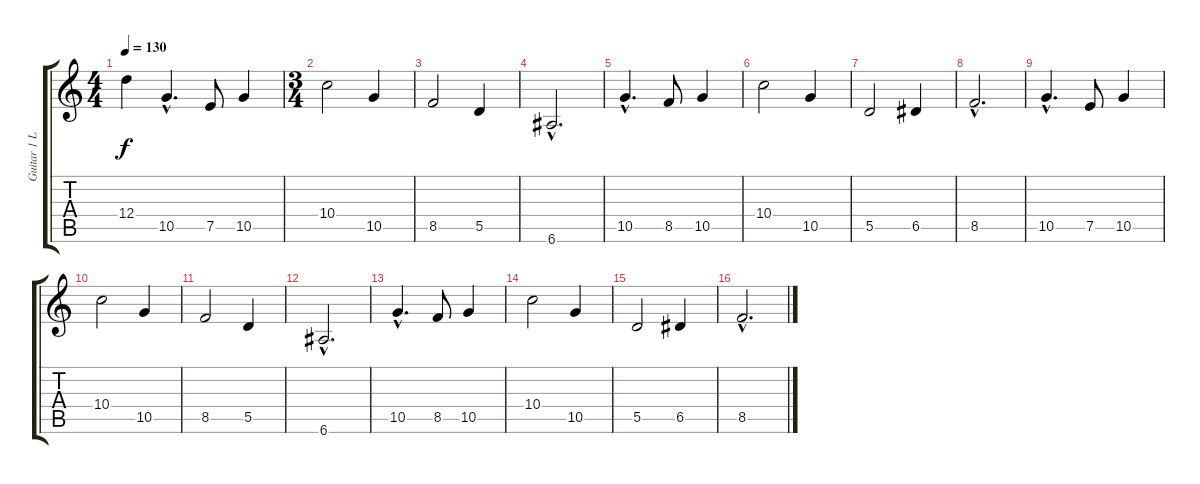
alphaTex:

\track ("Guitar 1 LEFT" "Guitar 1 L") {instrument distortionguitar}
\staff {score tabs}
\tuning (E4 B3 G3 D3 A2 E2) {hide}
\ts (4 4)
\tempo 130
\clef g2
\ks c
12.4.4{dy f} 10.5{hac}.4{d} 7.5.8 10.5.4 |
\ts (3 4)
10.4.2 10.5.4 |
8.5.2 5.5.4 |
6.6{hac}.2{d} |
10.5{hac}.4{d} 8.5.8 10.5.4 |
10.4.2 10.5.4 |
5.5.2 6.5.4 |
8.5{hac}.2{d} |
10.5{hac}.4{d} 7.5.8 10.5.4 |
10.4.2 10.5.4 |
8.5.2 5.5.4 |
6.6{hac}.2{d} |
10.5{hac}.4{d} 8.5.8 10.5.4 |
10.4.2 10.5.4 |
5.5.2 6.5.4 |
8.5{hac}.2{d}
